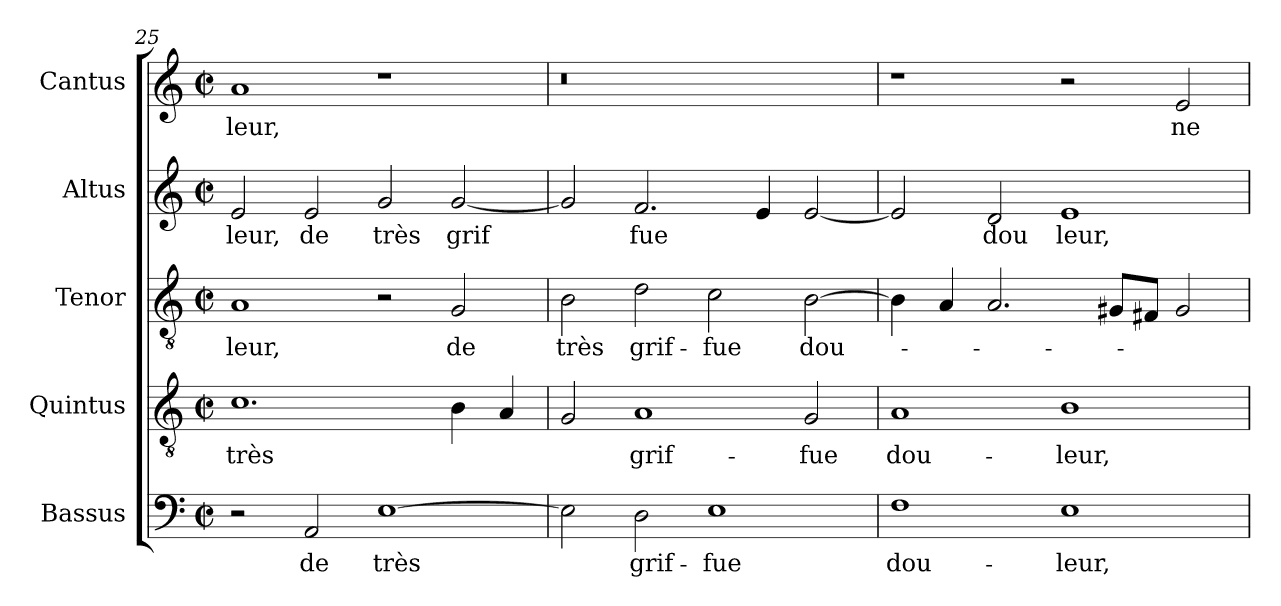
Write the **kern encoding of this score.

**kern	**text	**kern	**text	**kern	**text	**kern	**text	**kern	**text
*part5	*part5	*part4	*part4	*part3	*part3	*part2	*part2	*part1	*part1
*staff5	*staff5	*staff4	*staff4	*staff3	*staff3	*staff2	*staff2	*staff1	*staff1
*I"Bassus	*	*I"Quintus	*	*I"Tenor	*	*I"Altus	*	*I"Cantus	*
*clefF4	*	*clefGv2	*	*clefGv2	*	*clefG2	*	*clefG2	*
*M2/2	*	*M2/2	*	*M2/2	*	*M2/2	*	*M2/2	*
*met(c|)	*	*met(c|)	*	*met(c|)	*	*met(c|)	*	*met(c|)	*
=25	=25	=25	=25	=25	=25	=25	=25	=25	=25
!	!	!	!LO:LY:b	!	!LO:LY:b:cj	!	!LO:LY:b:cj	!	!LO:LY:b:cj
2r	.	1.c	très	1A	-leur,	2e/	leur,	1a	-leur,
!	!LO:LY:b:cj	!	!	!	!	!	!LO:LY:b:cj	!	!
2AA/	de	.	.	.	.	2e/	de	.	.
!	!LO:LY:b	!	!	!	!	!	!LO:LY:b:cj	!	!
[>1E	très	.	.	2r	.	2g/	très	1r	.
!	!	!	!	!	!LO:LY:b:cj	!	!LO:LY:b	!	!
.	.	4B\	.	2G/	de	[<2g/	grif	.	.
.	.	4A/	.	.	.	.	.	.	.
=26	=26	=26	=26	=26	=26	=26	=26	=26	=26
!	!	!	!	!	!LO:LY:b:cj	!	!	!	!
2E\]	.	2G/	.	2B\	très	2g/]	.	0r	.
!	!LO:LY:b:cj	!	!LO:LY:b:cj	!	!LO:LY:b:cj	!	!LO:LY:b	!	!
2D\	grif-	1A	grif-	2d\	grif-	2.f/	fue	.	.
!	!LO:LY:b:cj	!	!	!	!LO:LY:b:cj	!	!	!	!
1E	-fue	.	.	2c\	-fue	.	.	.	.
.	.	.	.	.	.	4e/	.	.	.
!	!	!	!LO:LY:b:cj	!	!LO:LY:b	!	!	!	!
.	.	2G/	-fue	[>2B\	dou-	[<2e/	.	.	.
=27	=27	=27	=27	=27	=27	=27	=27	=27	=27
!	!LO:LY:b:cj	!	!LO:LY:b:cj	!	!	!	!	!	!
1F	dou-	1A	dou-	4B\]	.	2e/]	.	1r	.
.	.	.	.	4A/	.	.	.	.	.
!	!	!	!	!	!	!	!LO:LY:b:cj	!	!
.	.	.	.	2.A/	.	2d/	dou	.	.
!	!LO:LY:b:cj	!	!LO:LY:b:cj	!	!	!	!LO:LY:b:cj	!	!
1E	-leur,	1B	-leur,	.	.	1e	leur,	2r	.
.	.	.	.	8G#/L	.	.	.	.	.
.	.	.	.	8F#/J	.	.	.	.	.
!	!	!	!	!	!	!	!	!	!LO:LY:b:cj
.	.	.	.	2G#/	.	.	.	2e/	ne
=	=	=	=	=	=	=	=	=	=
*-	*-	*-	*-	*-	*-	*-	*-	*-	*-
